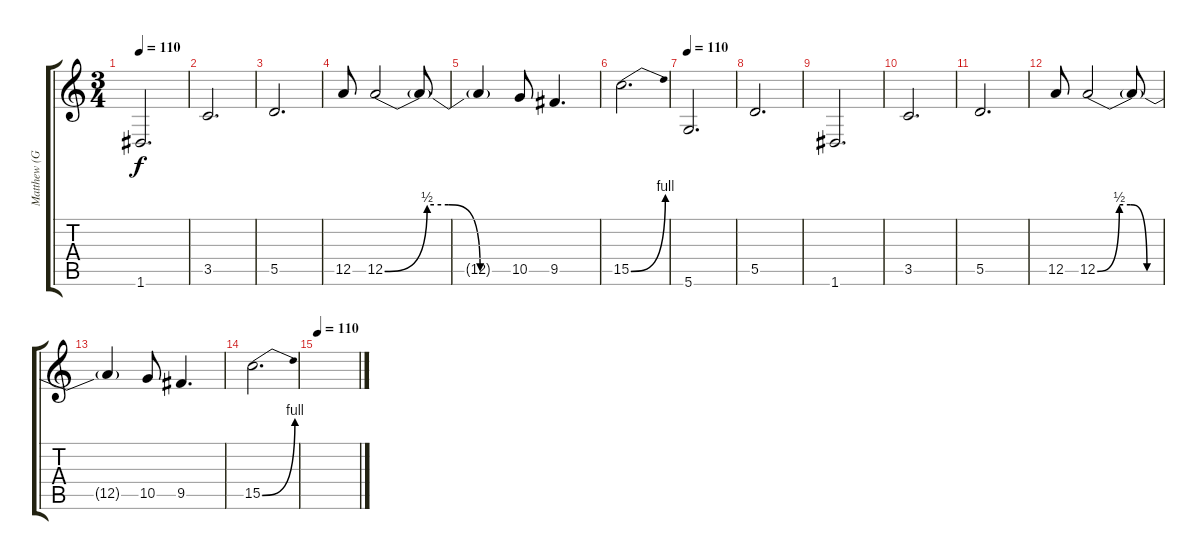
\track ("Matthew (Guitar)" "Matthew (G") {instrument overdrivenguitar}
\staff {score tabs}
\tuning (E4 B3 G3 D3 A2 D2) {hide}
\ts (3 4)
\tempo 110
\clef g2
\ks c
1.6.2{d dy f} |
3.5.2{d} |
5.5.2{d} |
12.5.8 12.5{be (custom 0 0 20 2 30 2 45 0 60 0)}.2 12.5{t}.8 |
12.5{t}.4 10.5.8 9.5.4{d} |
15.5{be (bend 0 0 60 4)}.2{d} |
\tempo 110
5.6.2{d} |
5.5.2{d} |
1.6.2{d} |
3.5.2{d} |
5.5.2{d} |
12.5.8 12.5{be (custom 0 0 20 2 30 2 45 0 60 0)}.2 12.5{t}.8 |
12.5{t}.4 10.5.8 9.5.4{d} |
15.5{be (bend 0 0 60 4)}.2{d} |
\tempo 110
